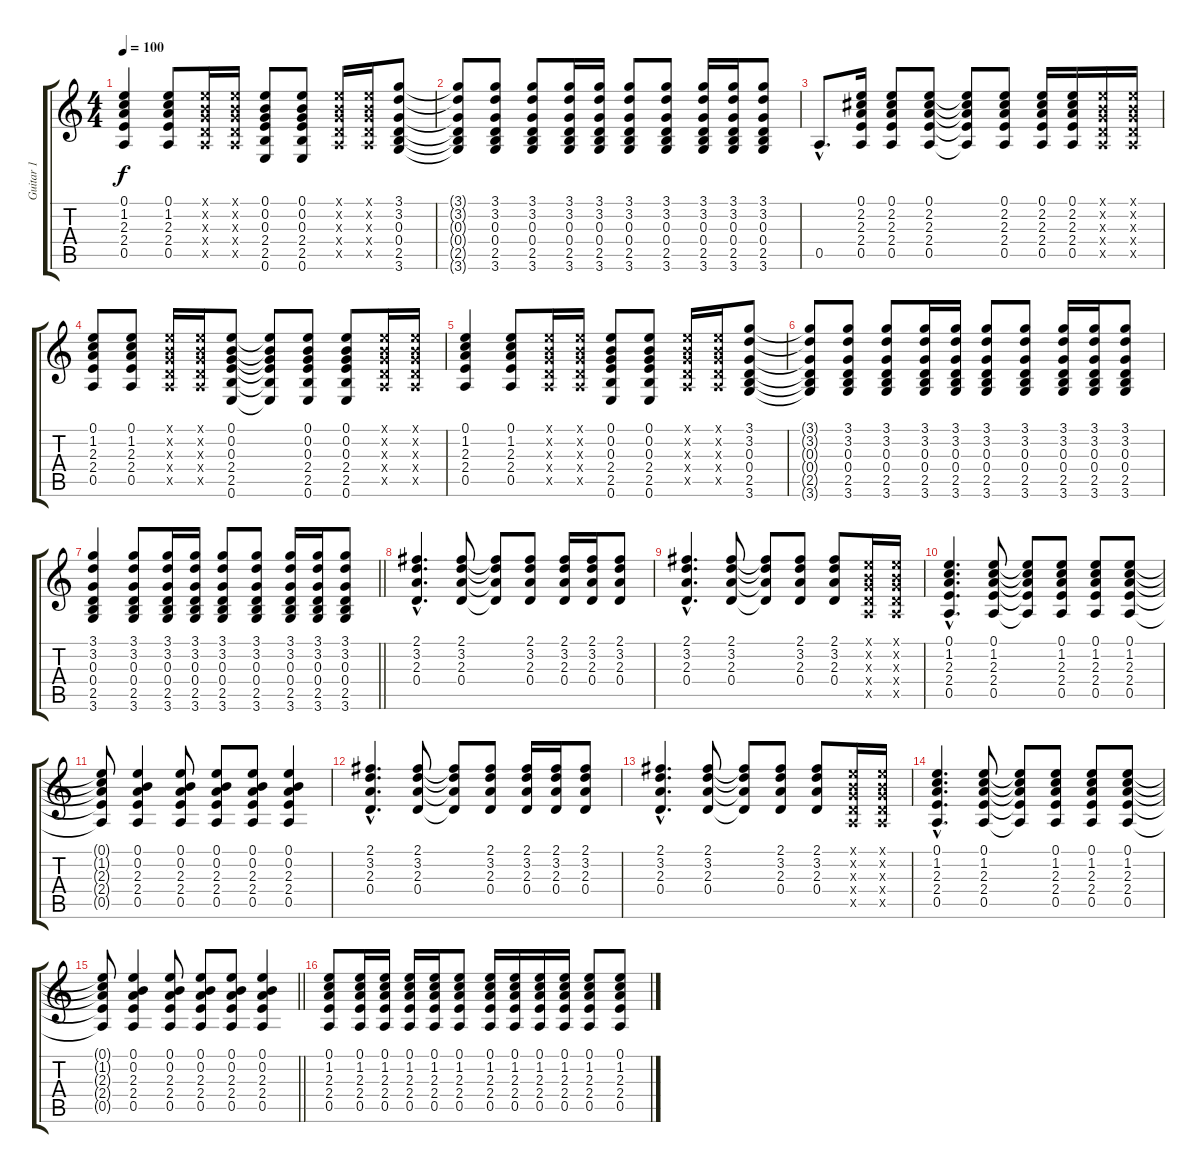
\track ("Guitar 1" "Guitar 1") {instrument acousticguitarsteel}
\staff {score tabs}
\tuning (E4 B3 G3 D3 A2 E2) {hide}
\ts (4 4)
\tempo 100
\clef g2
\ks c
(0.1 1.2 2.3 2.4 0.5).4{dy f} (0.1 1.2 2.3 2.4 0.5).8 (0.1{x} 0.2{x} 0.3{x} 0.4{x} 0.5{x}).16 (0.1{x} 0.2{x} 0.3{x} 0.4{x} 0.5{x}).16 (0.1 0.2 0.3 2.4 2.5 0.6).8 (0.1 0.2 0.3 2.4 2.5 0.6).8 (0.1{x} 0.2{x} 0.3{x} 0.4{x} 0.5{x}).16 (0.1{x} 0.2{x} 0.3{x} 0.4{x} 0.5{x}).16 (3.1 3.2 0.3 0.4 2.5 3.6).8 |
(3.1{t} 3.2{t} 0.3{t} 0.4{t} 2.5{t} 3.6{t}).8 (3.1 3.2 0.3 0.4 2.5 3.6).8 (3.1 3.2 0.3 0.4 2.5 3.6).8 (3.1 3.2 0.3 0.4 2.5 3.6).16 (3.1 3.2 0.3 0.4 2.5 3.6).16 (3.1 3.2 0.3 0.4 2.5 3.6).8 (3.1 3.2 0.3 0.4 2.5 3.6).8 (3.1 3.2 0.3 0.4 2.5 3.6).16 (3.1 3.2 0.3 0.4 2.5 3.6).16 (3.1 3.2 0.3 0.4 2.5 3.6).8 |
0.5{hac}.8{d} (0.1 2.2 2.3 2.4 0.5).16 (0.1 2.2 2.3 2.4 0.5).8 (0.1 2.2 2.3 2.4 0.5).8 (0.1{t} 2.2{t} 2.3{t} 2.4{t} 0.5{t}).8 (0.1 2.2 2.3 2.4 0.5).8 (0.1 2.2 2.3 2.4 0.5).16 (0.1 2.2 2.3 2.4 0.5).16 (0.1{x} 0.2{x} 0.3{x} 0.4{x} 0.5{x}).16 (0.1{x} 0.2{x} 0.3{x} 0.4{x} 0.5{x}).16 |
(0.1 1.2 2.3 2.4 0.5).8 (0.1 1.2 2.3 2.4 0.5).8 (0.1{x} 0.2{x} 0.3{x} 0.4{x} 0.5{x}).16 (0.1{x} 0.2{x} 0.3{x} 0.4{x} 0.5{x}).16 (0.1 0.2 0.3 2.4 2.5 0.6).8 (0.1{t} 0.2{t} 0.3{t} 2.4{t} 2.5{t} 0.6{t}).8 (0.1 0.2 0.3 2.4 2.5 0.6).8 (0.1 0.2 0.3 2.4 2.5 0.6).8 (0.1{x} 0.2{x} 0.3{x} 0.4{x} 0.5{x}).16 (0.1{x} 0.2{x} 0.3{x} 0.4{x} 0.5{x}).16 |
(0.1 1.2 2.3 2.4 0.5).4 (0.1 1.2 2.3 2.4 0.5).8 (0.1{x} 0.2{x} 0.3{x} 0.4{x} 0.5{x}).16 (0.1{x} 0.2{x} 0.3{x} 0.4{x} 0.5{x}).16 (0.1 0.2 0.3 2.4 2.5 0.6).8 (0.1 0.2 0.3 2.4 2.5 0.6).8 (0.1{x} 0.2{x} 0.3{x} 0.4{x} 0.5{x}).16 (0.1{x} 0.2{x} 0.3{x} 0.4{x} 0.5{x}).16 (3.1 3.2 0.3 0.4 2.5 3.6).8 |
(3.1{t} 3.2{t} 0.3{t} 0.4{t} 2.5{t} 3.6{t}).8 (3.1 3.2 0.3 0.4 2.5 3.6).8 (3.1 3.2 0.3 0.4 2.5 3.6).8 (3.1 3.2 0.3 0.4 2.5 3.6).16 (3.1 3.2 0.3 0.4 2.5 3.6).16 (3.1 3.2 0.3 0.4 2.5 3.6).8 (3.1 3.2 0.3 0.4 2.5 3.6).8 (3.1 3.2 0.3 0.4 2.5 3.6).16 (3.1 3.2 0.3 0.4 2.5 3.6).16 (3.1 3.2 0.3 0.4 2.5 3.6).8 |
\barLineRight lightlight
(3.1 3.2 0.3 0.4 2.5 3.6).4 (3.1 3.2 0.3 0.4 2.5 3.6).8 (3.1 3.2 0.3 0.4 2.5 3.6).16 (3.1 3.2 0.3 0.4 2.5 3.6).16 (3.1 3.2 0.3 0.4 2.5 3.6).8 (3.1 3.2 0.3 0.4 2.5 3.6).8 (3.1 3.2 0.3 0.4 2.5 3.6).16 (3.1 3.2 0.3 0.4 2.5 3.6).16 (3.1 3.2 0.3 0.4 2.5 3.6).8 |
(2.1{hac} 3.2{hac} 2.3{hac} 0.4{hac}).4{d} (2.1 3.2 2.3 0.4).8 (2.1{t} 3.2{t} 2.3{t} 0.4{t}).8 (2.1 3.2 2.3 0.4).8 (2.1 3.2 2.3 0.4).16 (2.1 3.2 2.3 0.4).16 (2.1 3.2 2.3 0.4).8 |
(2.1{hac} 3.2{hac} 2.3{hac} 0.4{hac}).4{d} (2.1 3.2 2.3 0.4).8 (2.1{t} 3.2{t} 2.3{t} 0.4{t}).8 (2.1 3.2 2.3 0.4).8 (2.1 3.2 2.3 0.4).8 (0.1{x} 0.2{x} 0.3{x} 0.4{x} 0.5{x}).16 (0.1{x} 0.2{x} 0.3{x} 0.4{x} 0.5{x}).16 |
(0.1{hac} 1.2{hac} 2.3{hac} 2.4{hac} 0.5{hac}).4{d} (0.1 1.2 2.3 2.4 0.5).8 (0.1{t} 1.2{t} 2.3{t} 2.4{t} 0.5{t}).8 (0.1 1.2 2.3 2.4 0.5).8 (0.1 1.2 2.3 2.4 0.5).8 (0.1 1.2 2.3 2.4 0.5).8 |
(0.1{t} 1.2{t} 2.3{t} 2.4{t} 0.5{t}).8 (0.1 0.2 2.3 2.4 0.5).4 (0.1 0.2 2.3 2.4 0.5).8 (0.1 0.2 2.3 2.4 0.5).8 (0.1 0.2 2.3 2.4 0.5).8 (0.1 0.2 2.3 2.4 0.5).4 |
(2.1{hac} 3.2{hac} 2.3{hac} 0.4{hac}).4{d} (2.1 3.2 2.3 0.4).8 (2.1{t} 3.2{t} 2.3{t} 0.4{t}).8 (2.1 3.2 2.3 0.4).8 (2.1 3.2 2.3 0.4).16 (2.1 3.2 2.3 0.4).16 (2.1 3.2 2.3 0.4).8 |
(2.1{hac} 3.2{hac} 2.3{hac} 0.4{hac}).4{d} (2.1 3.2 2.3 0.4).8 (2.1{t} 3.2{t} 2.3{t} 0.4{t}).8 (2.1 3.2 2.3 0.4).8 (2.1 3.2 2.3 0.4).8 (0.1{x} 0.2{x} 0.3{x} 0.4{x} 0.5{x}).16 (0.1{x} 0.2{x} 0.3{x} 0.4{x} 0.5{x}).16 |
(0.1{hac} 1.2{hac} 2.3{hac} 2.4{hac} 0.5{hac}).4{d} (0.1 1.2 2.3 2.4 0.5).8 (0.1{t} 1.2{t} 2.3{t} 2.4{t} 0.5{t}).8 (0.1 1.2 2.3 2.4 0.5).8 (0.1 1.2 2.3 2.4 0.5).8 (0.1 1.2 2.3 2.4 0.5).8 |
\barLineRight lightlight
(0.1{t} 1.2{t} 2.3{t} 2.4{t} 0.5{t}).8 (0.1 0.2 2.3 2.4 0.5).4 (0.1 0.2 2.3 2.4 0.5).8 (0.1 0.2 2.3 2.4 0.5).8 (0.1 0.2 2.3 2.4 0.5).8 (0.1 0.2 2.3 2.4 0.5).4 |
(0.1 1.2 2.3 2.4 0.5).8 (0.1 1.2 2.3 2.4 0.5).16 (0.1 1.2 2.3 2.4 0.5).16 (0.1 1.2 2.3 2.4 0.5).16 (0.1 1.2 2.3 2.4 0.5).16 (0.1 1.2 2.3 2.4 0.5).8 (0.1 1.2 2.3 2.4 0.5).16 (0.1 1.2 2.3 2.4 0.5).16 (0.1 1.2 2.3 2.4 0.5).16 (0.1 1.2 2.3 2.4 0.5).16 (0.1 1.2 2.3 2.4 0.5).8 (0.1 1.2 2.3 2.4 0.5).8
